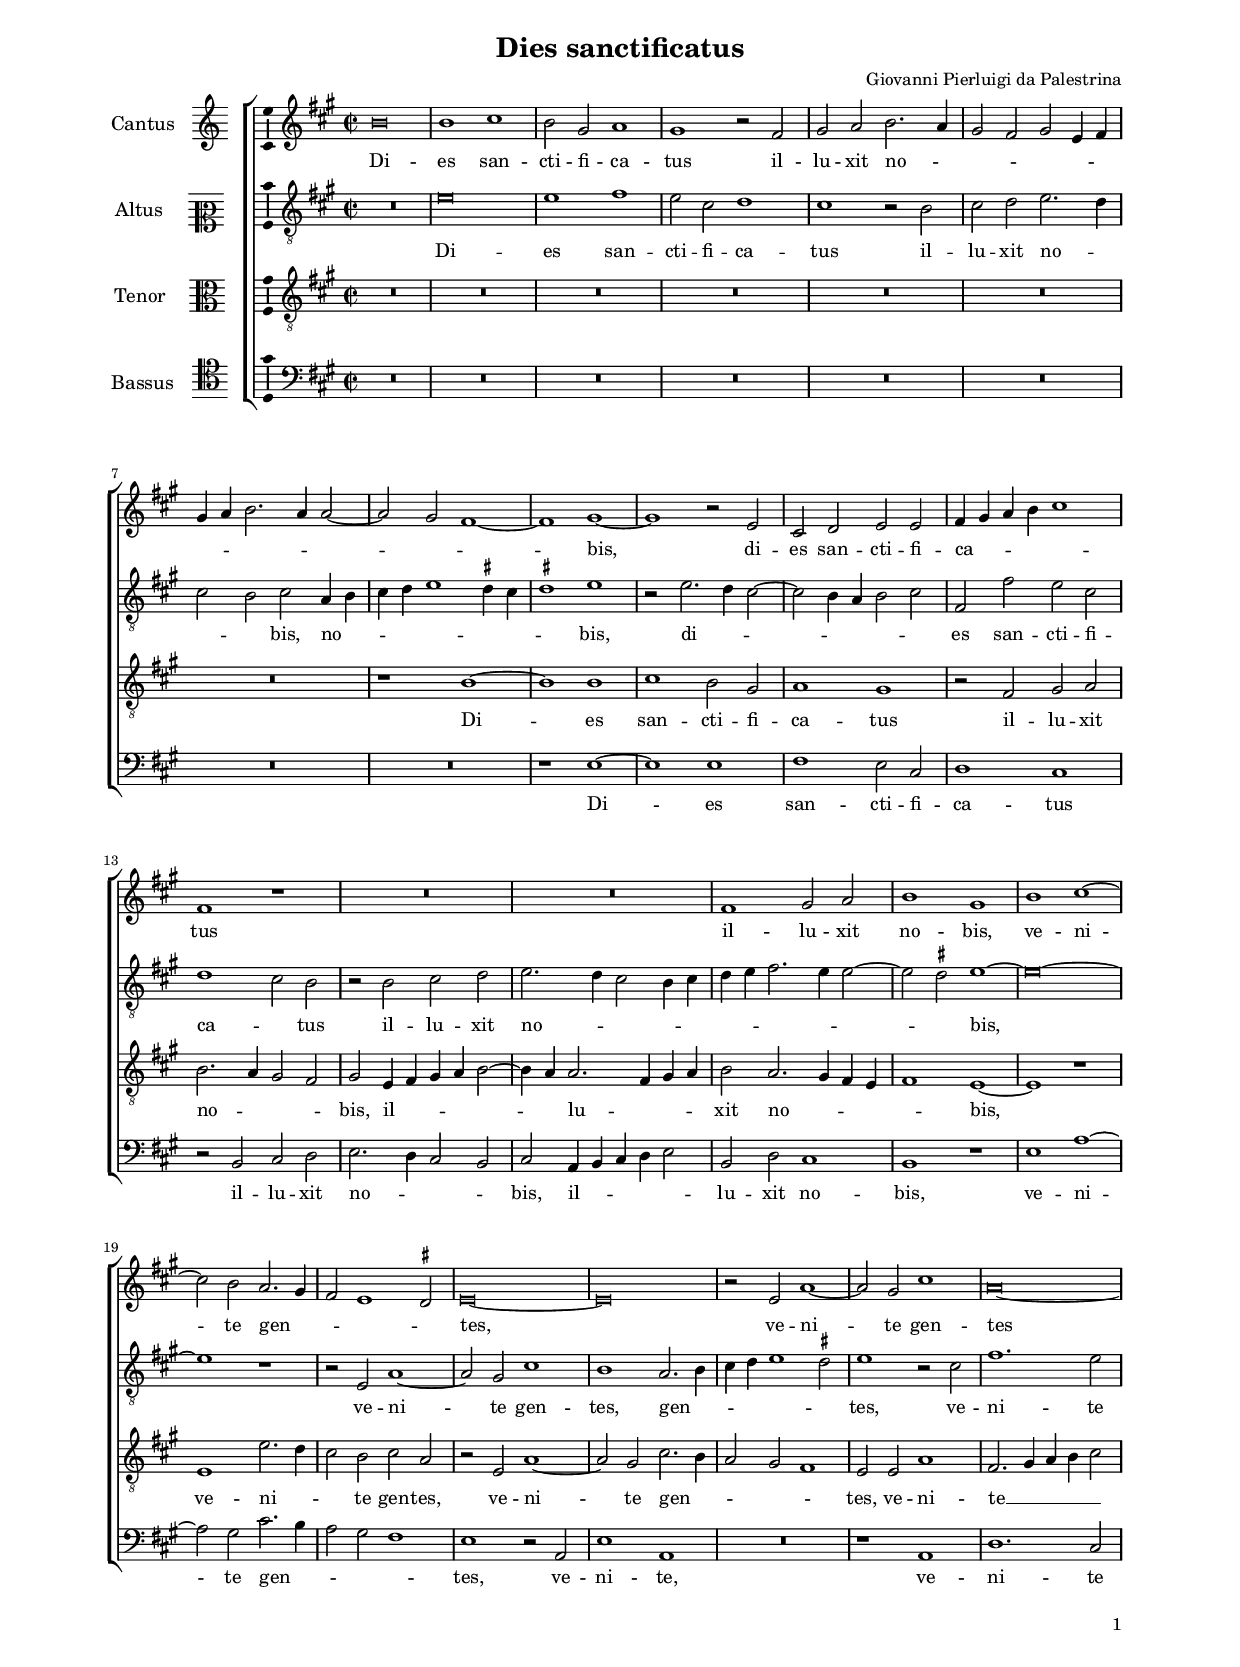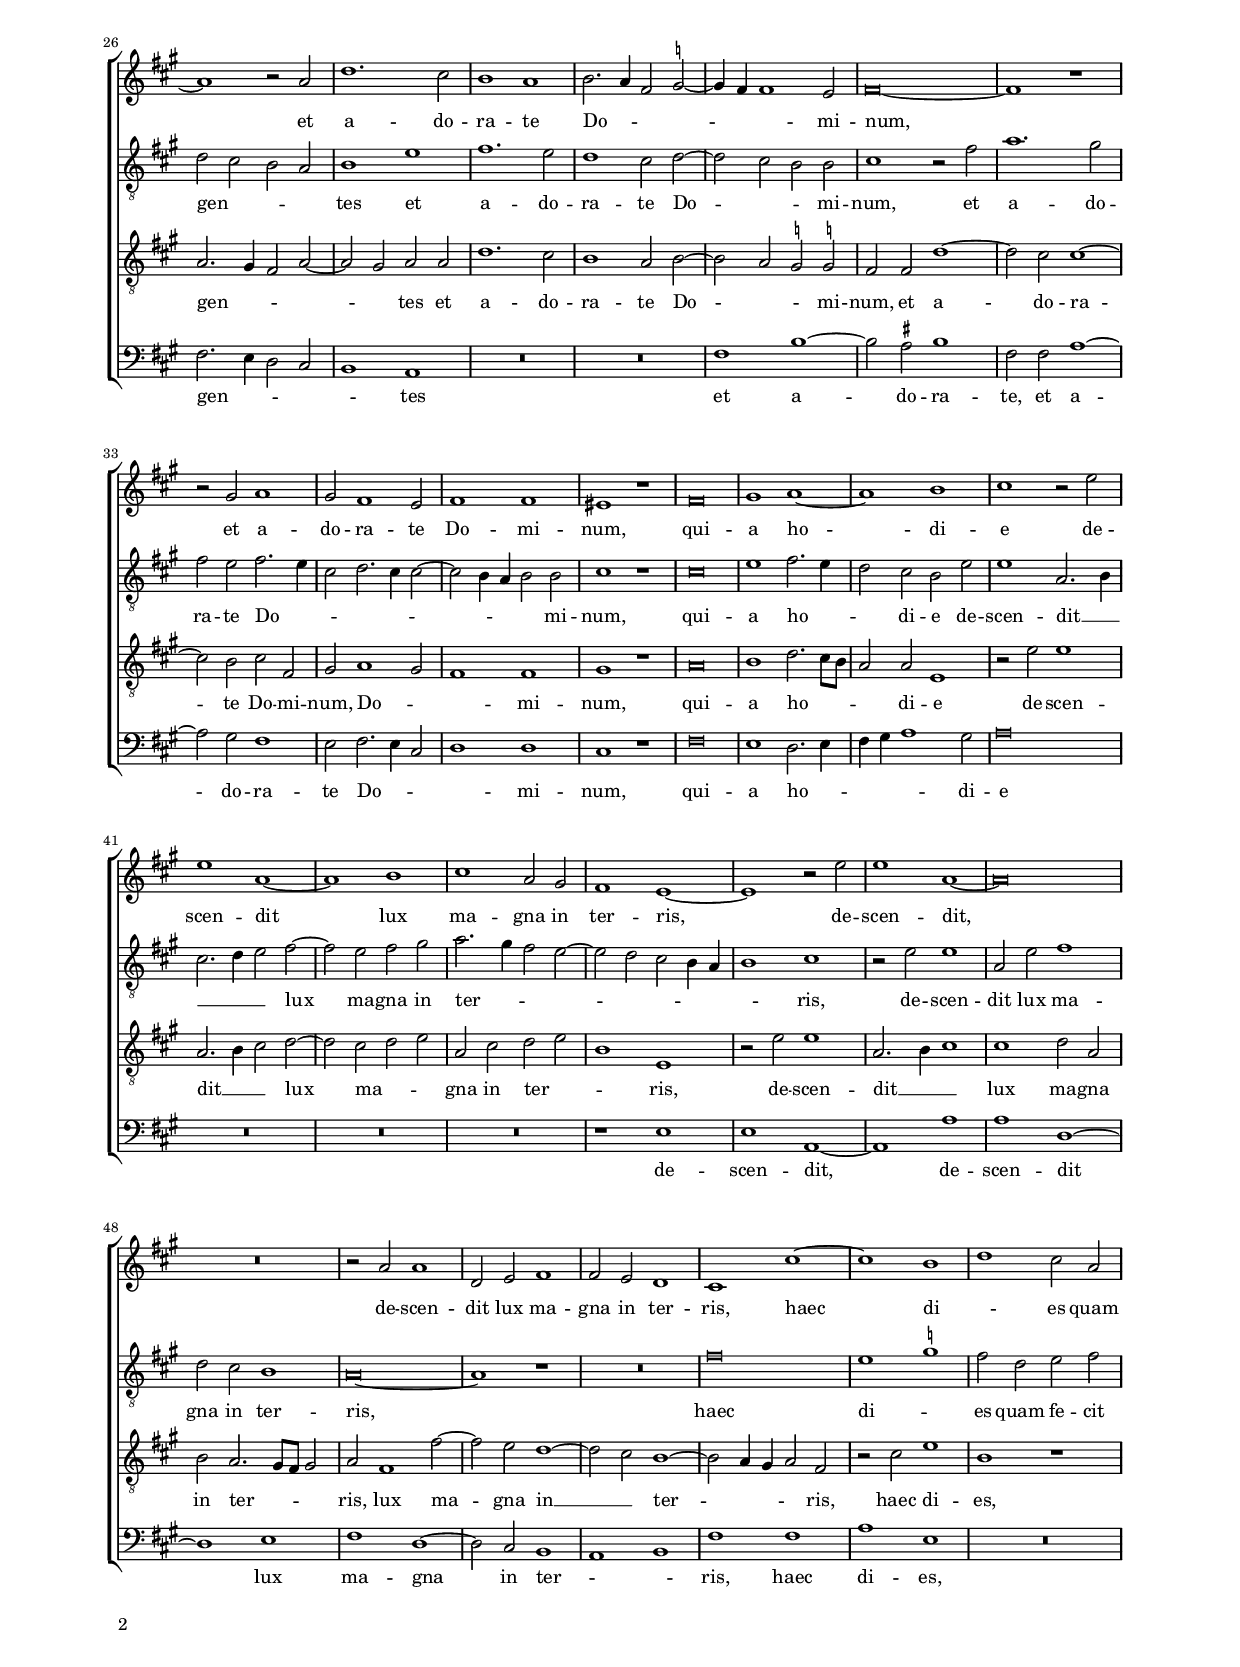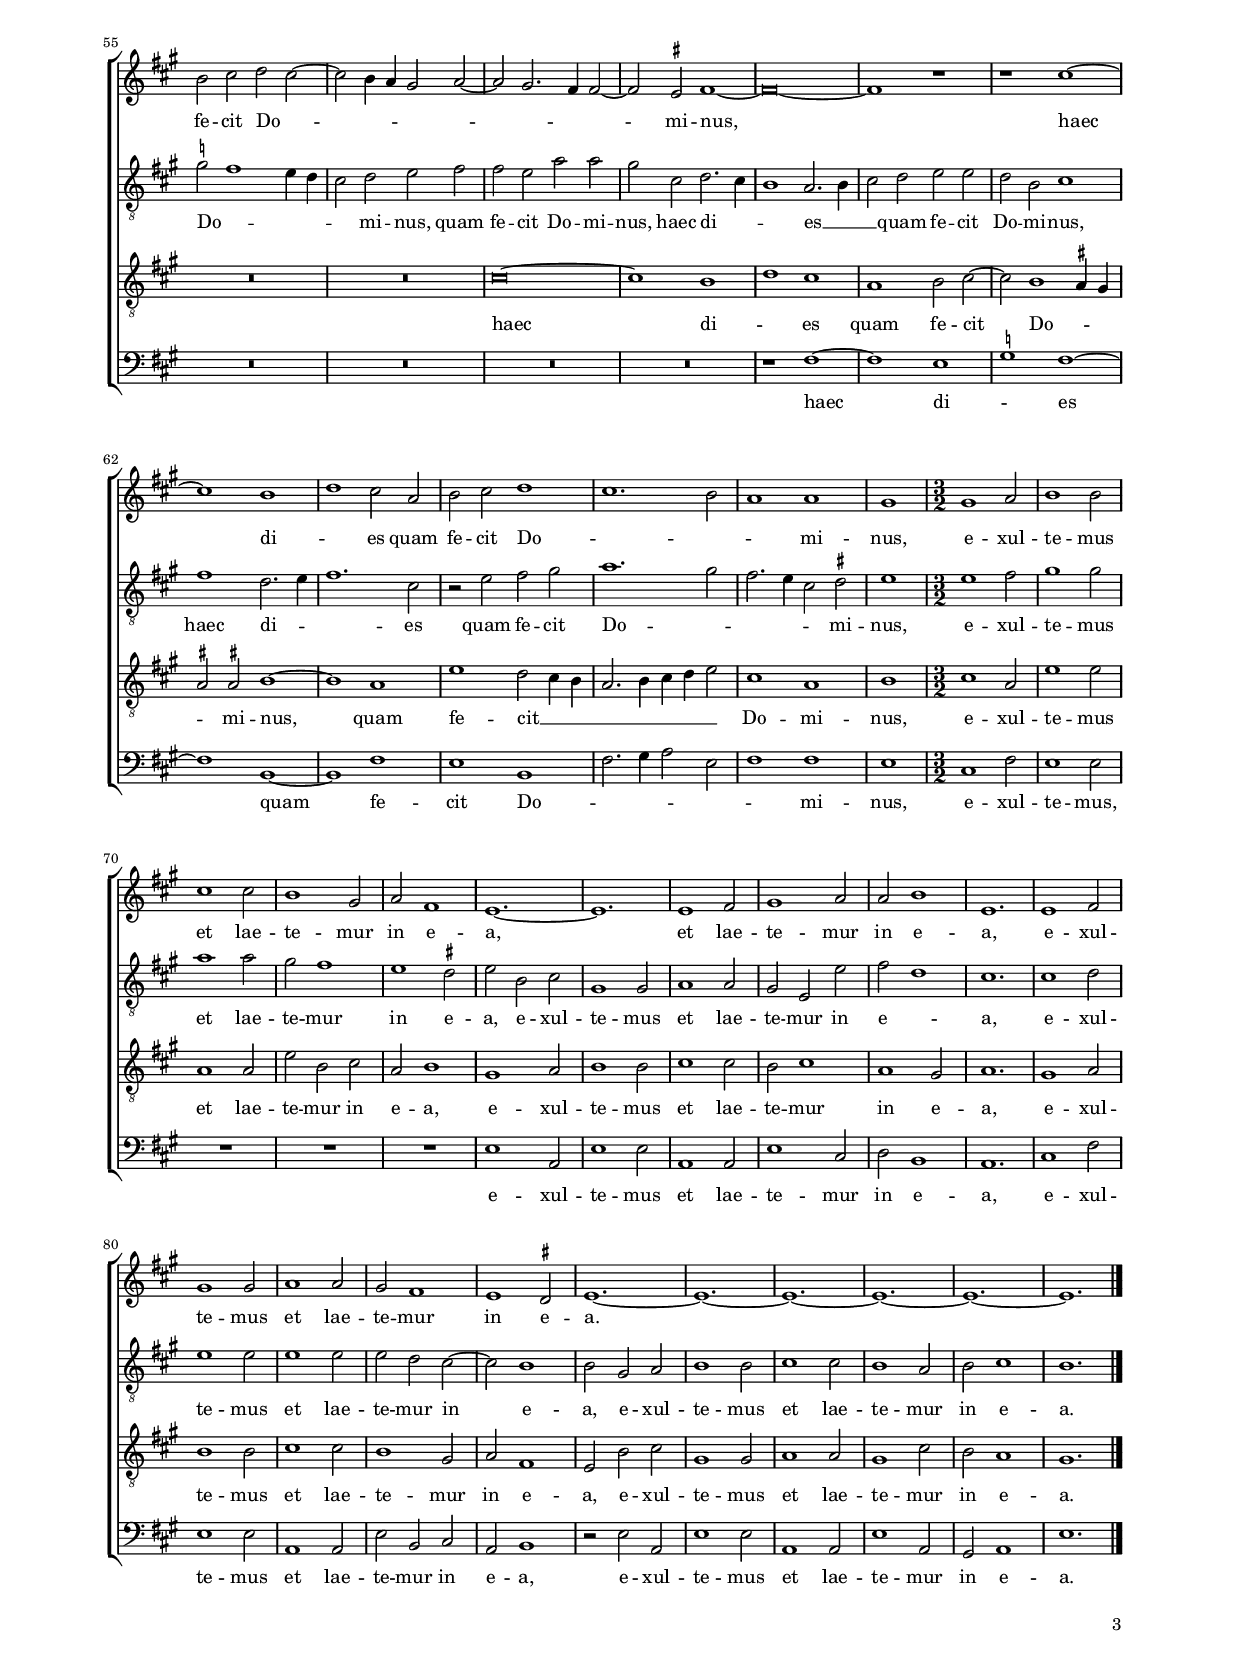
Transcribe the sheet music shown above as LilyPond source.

\header
{
  title="Dies sanctificatus"
  composer="Giovanni Pierluigi da Palestrina"
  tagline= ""
}

\version "2.22.2"
\language deutsch
#(set-global-staff-size 15)
% #(set-default-paper-size "letter")
#(ly:set-option 'point-and-click #f)

	
global = {
    % \set Staff.autoBeaming = ##f        
	\key c \major
	\time 2/2 \set Score.measureLength = #(ly:make-moment 2/1)
    \set Score.tempoHideNote = ##t
    \tempo 2 = 90
    \skip 1*2*66
    \set Score.measureLength = #(ly:make-moment 1/1)
    \skip 1
    \time 3/2
    \tempo 2 = 135
    \skip 2*3*22 \bar "|."
	}

	ficta = { \once \set suggestAccidentals = ##t }
	
	forget = #(define-music-function (music) (ly:music?) #{
		\accidentalStyle forget
		$music
		\accidentalStyle default
		#})
	

\paper
	{
	top-margin = 1.6 \cm
	bottom-margin = 1 \cm
	left-margin = 2 \cm
	right-margin = 2 \cm
	ragged-bottom = ##f
	ragged-last-bottom = ##f
	print-page-number = ##f
	system-system-spacing = #'((basic-distance . 17) (minimum-distance . 14) (padding . 5) (strechability . 150))
    oddFooterMarkup=\markup   \fill-line { "" \fromproperty #'page:page-number-string }
    evenFooterMarkup=\markup  \fill-line { \fromproperty #'page:page-number-string "" }
    last-bottom-spacing = #'((basic-distance . 11) (minimum-distance . 7) (padding . 4))
	systems-per-page = 4
    page-count = 3        
%	min-systems-per-page = 3
	}


incipitcantus = \markup { \score {
	{
	\set Staff.instrumentName = \markup { \fontsize #1 "Cantus" }
	\key c \major
	\clef violin
	s4 \bar ""
	}
	\layout  {
	raggedright = ##t
	indent = 1.6 \cm
	line-width = 2.2\cm
	\context { \Staff \remove Time_signature_engraver }
	\override Staff.Clef.Y-extent = #'(0 . 0)
	}} \hspace #1 }
	
      
incipitaltus = \markup { \score {
	{
	\set Staff.instrumentName = \markup { \fontsize #1 "Altus" }
	\key c \major
	\clef mezzosoprano
	s4 \bar ""
	}
	\layout  {
	raggedright = ##t
	indent = 1.6 \cm
	line-width = 2.2\cm
	\context { \Staff \remove Time_signature_engraver }
	\override Staff.Clef.Y-extent = #'(0 . 0)
	}} \hspace #1 }


incipittenor = \markup { \score {
	{
	\set Staff.instrumentName = \markup { \fontsize #1 "Tenor" }
	\key c \major
	\clef alto
	s4 \bar ""
	}
	\layout  {
	raggedright = ##t
	indent = 1.6 \cm
	line-width = 2.2\cm
	\context { \Staff \remove Time_signature_engraver }
	\override Staff.Clef.Y-extent = #'(0 . 0)
	}} \hspace #1 }


incipitbassus = \markup { \score {
	{
	\set Staff.instrumentName = \markup { \fontsize #1 "Bassus" }
	\key c \major
	\clef tenor
	s4 \bar ""
	}
	\layout  {
	raggedright = ##t
	indent = 1.6 \cm
	line-width = 2.2\cm
	\context { \Staff \remove Time_signature_engraver }
	\override Staff.Clef.Y-extent = #'(0 . 0)
	}} \hspace #1 }


cantus =  \relative c''
	{
	d\breve
	d1 e
	d2 h c1
	h1 r2 a
%5
	h2 c d2. c4 |
	h2 a h g4 a
	h4 c d2. c4 c2~
	c2 h a1~
	a1 h~
%10
	h1 r2 g |
	e2 f g g
	a4 h c d e1
	a,1 r
	R\breve
%15
	R\breve |
	a1 h2 c
	d1 h
	d1 e~
	e2 d c2. h4
%20
	a2 g1 \ficta fis2 |
	g\breve~
	g\breve
	r2 g c1~
	c2 h e1
%25
	c\breve~ |
	c1 r2 c
	f1. e2
	d1 c
	d2. c4 a2 \ficta b~
%30
	\ficta b4 a a1 g2 |
	a\breve~
	a1 r
	r2 h c1
	h2 a1 g2
%35
	a1 a |
	gis1 r
	a\breve
	h1 c~
	c1 d
%40
	e1 r2 g |
	g1 c,~
	c1 d
	e1 c2 h
	a1 g~
%45
	g1 r2 g' |
	g1 c,~
	c\breve
	R\breve
	r2 c c1
%50
	f,2 g a1 |
	a2 g f1
	e1 e'~
	e1 d
	f1 e2 c
%55
	d2 e f e~ |
	e2 d4 c h2 c~
	c2 h2. a4 a2~
	a2 \ficta gis a1~
	a\breve~
%60
	a1 r |
	r1 e'~
	e1 d
	f1 e2 c
	d2 e f1
%65
	e1. d2 |
	c1 c
	h1
% Triple time
	h1 c2
	d1 d2
%70
	e1 e2 |
	d1 h2
	c2 a1
	g1.~
	g1.
%75
	g1 a2 |
	h1 c2
	c2 d1
	g,1.
	g1 a2
%80
	h1 h2 |
	c1 c2
	h2 a1
	g1 \ficta fis2
	g1.~
%85
	g1.~ |
	g1.~
	g1.~
	g1.~
	g1. |
	}


altus =  \relative c'
	{
	R\breve
	g'\breve
	g1 a
	g2 e f1
%5
	e1 r2 d |
	e2 f g2. f4
	e2 d e c4 d
	e4 f g1 \ficta fis4 e
	\ficta fis1 g
%10
	r2 g2. f4 e2~ |
	e2 d4 c d2 e
	a,2 a' g e
	f1 e2 d
	r2 d e f
%15
	g2. f4 e2 d4 e |
	f4 g a2. g4 g2~
	g2 \ficta fis g1~
	g\breve~
	g1 r
%20
	r2 g, c1~ |
	c2 h e1
	d1 c2. d4
	e4 f g1 \ficta fis2
	g1 r2 e
%25
	a1. g2 |
	f2 e d c
	d1 g
	a1. g2
	f1 e2 f~
%30
	f2 e d d |
	e1 r2 a
	c1. h2
	a2 g a2. g4
	e2 f2. e4 e2~
%35
	e2 d4 c d2 d |
	e1 r
	e\breve
	g1 a2. g4
	f2 e d g
%40
	g1 c,2. d4 |
	e2. f4 g2 a~
	a2 g a h
	c2. h4 a2 g~
	g2 f e d4 c
%45
	d1 e |
	r2 g g1
	c,2 g' a1
	f2 e d1
	c\breve~
%50
	c1 r |
	R\breve
	a'\breve
	g1 \ficta b
	a2 f g a
%55
	\ficta b2 a1 g4 f |
	e2 f g a
	a2 g c c
	h2 e, f2. e4
	d1 c2. d4
%60
	e2 f g g |
	f2 d e1
	a1 f2. g4
	a1. e2
	r2 g a h
%65
	c1. h2 |
	a2. g4 e2 \ficta fis
	g1
% Triple time
	g1 a2
	h1 h2
%70
	c1 c2 |
	h2 a1
	g1 \ficta fis2
	g2 d e
	h1 h2
%75
	c1 c2 |
	h2 g g'
	a2 f1
	e1.
	e1 f2
%80
	g1 g2 |
	g1 g2
	g2 f e~
	e2 d1
	d2 h c
%85
	d1 d2 |
	e1 e2
	d1 c2
	d2 e1
	d1. |
	}


tenor =  \relative c'
	{
	R\breve
	R\breve
	R\breve
	R\breve
%5
	R\breve |
	R\breve
	R\breve
	r1 d~
	d1 d
%10
	e1 d2 h |
	c1 h
	r2 a h c
	d2. c4 h2 a
	h2 g4 a h c d2~
%15
	d4 c c2. a4 h c |
	d2 c2. h4 a g
	a1 g~
	g1 r
	g1 g'2. f4
%20
	e2 d e c |
	r2 g c1~
	c2 h e2. d4
	c2 h a1
	g2 g c1
%25
	a2. h4 c d e2 |
	c2. h4 a2 c~
	c2 h c c
	f1. e2
	d1 c2 d~
%30
	d2 c \ficta b \ficta b! |
	a2 a f'1~
	f2 e e1~
	e2 d e a,
	h2 c1 h2
%35
	a1 a |
	h1 r
	c\breve
	d1 f2. e8 d
	c2 c g1
%40
	r2 g' g1 |
	c,2. d4 e2 f~
	f2 e f g
	c,2 e f g
	d1 g,
%45
	r2 g' g1 |
	c,2. d4 e1
	e1 f2 c
	d2 c2. h8 a h2
	c2 a1 a'2~
%50
	a2 g f1~ |
	f2 e d1~
	d2 c4 h c2 a
	r2 e' g1
	d1 r
%55
	R\breve |
	R\breve
	e\breve~
	e1 d
	f1 e
%60
	c1 d2 e~ |
	e2 d1 \ficta cis4 h
	\ficta cis2 \ficta cis! d1~
	d1 c
	g'1 f2 e4 d
%65
	c2. d4 e f g2 |
	e1 c
	d1
% Triple time
	e1 c2
	g'1 g2
%70
	c,1 c2 |
	g'2 d e
	c2 d1
	h1 c2
	d1 d2
%75
	e1 e2 |
	d2 e1
	c1 h2
	c1.
	h1 c2
%80
	d1 d2 |
	e1 e2
	d1 h2
	c2 a1
	g2 d' e
%85
	h1 h2 |
	c1 c2
	h1 e2
	d2 c1
	h1. |
	}


bassus  =  \relative c
	{
	R\breve
	R\breve
	R\breve
	R\breve
%5
	R\breve |
	R\breve
	R\breve
	R\breve
	r1 g'~
%10
	g1 g |
	a1 g2 e
	f1 e
	r2 d e f
	g2. f4 e2 d
%15
	e2 c4 d e f g2 |
	d2 f e1
	d1 r
	g1 c~
	c2 h e2. d4
%20
	c2 h a1 |
	g1 r2 c,
	g'1 c,
	R\breve
	r1 c
%25
	f1. e2 |
	a2. g4 f2 e
	d1 c
	R\breve
	R\breve
%30
	a'1 d~ |
	d2 \ficta cis d1
	a2 a c1~
	c2 h a1
	g2 a2. g4 e2
%35
	f1 f |
	e1 r
	a\breve
	g1 f2. g4
	a4 h c1 h2
%40
	c\breve |
	R\breve
	R\breve
	R\breve
	r1 g
%45
	g1 c,~ |
	c1 c'
	c1 f,~
	f1 g
	a1 f~
%50
	f2 e d1 |
	c1 d
	a'1 a
	c1 g
	R\breve
%55
	R\breve |
	R\breve
	R\breve
	R\breve
	r1 a~
%60
	a1 g |
	\ficta b1 a~
	a1 d,~
	d1 a'
	g1 d
%65
	a'2. h4 c2 g |
	a1 a
	g1
% Triple time
	e1 a2
	g1 g2
%70
	R1. |
	R1.
	R1.
	g1 c,2
	g'1 g2
%75
	c,1 c2 |
	g'1 e2
	f2 d1
	c1.
	e1 a2
%80
	g1 g2 |
	c,1 c2
	g'2 d e
	c2 d1
	r2 g c,
%85
	g'1 g2 |
	c,1 c2
	g'1 c,2
	h2 c1
	g'1. |        
	}

lyricscantus = \lyricmode {
	Di -- es san -- cti -- fi -- ca -- tus il -- lu -- xit no -- _ _ _ _ _ _ _ _ _ _ _ _ _ bis,
    di -- es san -- cti -- fi -- ca -- _ _ _ _ tus il -- lu -- xit no -- bis,
    ve -- ni -- te gen -- _ _ _ _ tes,
    ve -- ni -- te gen -- tes et a -- do -- ra -- te Do -- _ _ _ _ _ mi -- num,
    et a -- do -- ra -- te Do -- mi -- num,
    qui -- a ho -- di -- e de -- scen -- dit lux ma -- gna in ter -- ris,
    de -- scen -- dit,
    de -- scen -- dit lux ma -- gna in ter -- ris,
    haec di -- _ es quam fe -- cit Do -- _ _ _ _ _ _ _ _ mi -- nus,
    haec di -- _ es quam fe -- cit Do -- _ _ _ mi -- nus,
    e -- xul -- te -- mus et lae -- te -- mur in e -- a,
    et lae -- te -- mur in e -- a,
    e -- xul -- te -- mus et lae -- te -- mur in e -- a.
	}


lyricsaltus = \lyricmode {
	Di -- es san -- cti -- fi -- ca -- tus il -- lu -- xit no -- _ _ _ bis,
    no -- _ _ _ _ _ _ _ bis,
    di -- _ _ _ _ _ _ es san -- cti -- fi -- ca -- _ tus il -- lu -- xit no -- _ _ _ _ _ _ _ _ _ _ bis,
    ve -- ni -- te gen -- tes,
    gen -- _ _ _ _ _ tes,
    ve -- ni -- te gen -- _ _ _ tes et a -- do -- ra -- te Do -- _ _ mi -- num,
    et a -- do -- ra -- te Do -- _ _ _ _ _ _ _ _ mi -- num,
    qui -- a ho -- _ _ di -- e de -- scen -- dit __ _ _ _ _ lux ma -- gna in ter -- _ _ _ _ _ _ _ _ ris,
    de -- scen -- dit lux ma -- gna in ter -- ris,
    haec di -- _ es quam fe -- cit Do -- _ _ _ _ mi -- nus,
    quam fe -- cit Do -- mi -- nus,
    haec di -- _ _ es __ _ _ quam fe -- cit Do -- mi -- nus,
    haec di -- _ _ es quam fe -- cit Do -- _ _ _ _ mi -- nus,
    e -- xul -- te -- mus et lae -- te -- mur in e -- a,
    e -- xul -- te -- mus et lae -- te -- mur in e -- _ a,
    e -- xul -- te -- mus et lae -- te -- mur in e -- a,
    e -- xul -- te -- mus et lae -- te -- mur in e -- a.
	}


lyricstenor = \lyricmode {
	Di -- es san -- cti -- fi -- ca -- tus il -- lu -- xit no -- _ _ _ bis,
    il -- _ _ _ _ _ lu -- _ _ _ xit no -- _ _ _ _ bis,
    ve -- ni -- _ _ te gen -- tes,
    ve -- ni -- te gen -- _ _ _ _ tes,
    ve -- ni -- te __ _ _ _ _ gen -- _ _ _ _ tes et a -- do -- ra -- te Do -- _ _ mi -- num,
    et a -- do -- ra -- te Do -- mi -- num,
    Do -- _ _ mi -- num,
    qui -- a ho -- _ _ _ di -- e de -- scen -- dit __ _ _ lux ma -- _ _ gna in ter -- _ _ ris,
    de -- scen -- dit __ _ _ lux ma -- gna in ter -- _ _ _ ris,
    lux ma -- gna in __ _ ter -- _ _ _ ris,
    haec di -- es,
    haec di -- _ es quam fe -- cit Do -- _ _ _ mi -- nus,
    quam fe -- cit __ _ _ _ _ _ _ _ Do -- mi -- nus,
    e -- xul -- te -- mus et lae -- te -- mur in e -- a,
    e -- xul -- te -- mus et lae -- te -- mur in e -- a,
    e -- xul -- te -- mus et lae -- te -- mur in e -- a,
    e -- xul -- te -- mus et lae -- te -- mur in e -- a.
	}


lyricsbassus = \lyricmode {
	Di -- es san -- cti -- fi -- ca -- tus il -- lu -- xit no -- _ _ _ bis,
    il -- _ _ _ _ lu -- xit no -- bis,
    ve -- ni -- te gen -- _ _ _ _ tes,
    ve -- ni -- te,
    ve -- ni -- te gen -- _ _ _ _ tes et a -- do -- ra -- te,
    et a -- do -- ra -- te Do -- _ _ _ mi -- num,
    qui -- a ho -- _ _ _ _ di -- e de -- scen -- dit,
    de -- scen -- dit lux ma -- gna in ter -- _ _ ris,
    haec di -- es,
    haec di -- _ es quam fe -- cit Do -- _ _ _ _ _ mi -- nus,
    e -- xul -- te -- mus,
    e -- xul -- te -- mus et lae -- te -- mur in e -- a,
    e -- xul -- te -- mus et lae -- te -- mur in e -- a,
    e -- xul -- te -- mus et lae -- te -- mur in e -- a.
	}


\score
{  
	\transpose c a, {
	\new ChoirStaff \with { \override StaffGrouper.staff-staff-spacing.basic-distance = #12 }
	<<

	\new Staff << \global
	\new Voice="v1" {
		\set Staff.instrumentName=\incipitcantus
        %       \set Staff.instrumentName="S"
		\set Staff.midiInstrument = "reed organ"
		\clef "violin"
		\cantus }
	\new Lyrics \lyricsto "v1" {\lyricscantus }
	>>


	\new Staff << \global
	\new Voice="v2" {
		\set Staff.instrumentName=\incipitaltus
        %       \set Staff.instrumentName="A"
		\set Staff.midiInstrument = "reed organ"
        \clef "G_8"
		\altus}
	\new Lyrics \lyricsto "v2" {\lyricsaltus }
	>>


	\new Staff << \global
	\new Voice="v3" {
		\set Staff.instrumentName=\incipittenor
        %       \set Staff.instrumentName="T"
		\set Staff.midiInstrument = "reed organ"
		\clef "G_8"
		\tenor }
	\new Lyrics \lyricsto "v3" {\lyricstenor }
	>>


	\new Staff << \global
	\new Voice="v4" {
		\set Staff.instrumentName=\incipitbassus
        %       \set Staff.instrumentName="B"
		\set Staff.midiInstrument = "reed organ"
		\clef "bass" 
		\bassus }
	\new Lyrics \lyricsto "v4" {\lyricsbassus}
	>>

	>>
	} % transpose

	\layout
	{
	indent = 2.3 \cm
	\context { \Lyrics \override VerticalAxisGroup.nonstaff-relatedstaff-spacing.padding = #1.1 }
%	\context { \Lyrics \override LyricText.font-size = #1 }
	\context { \Staff \override TimeSignature.break-visibility = #end-of-line-invisible }
    \context { \Staff \consists "Ambitus_engraver" }
	\context { \Score \override BarNumber.padding = #2 }
	\context { \Voice \override NoteHead.style = #'baroque }
	}

\midi
	{
	}
	
}


% EOF
